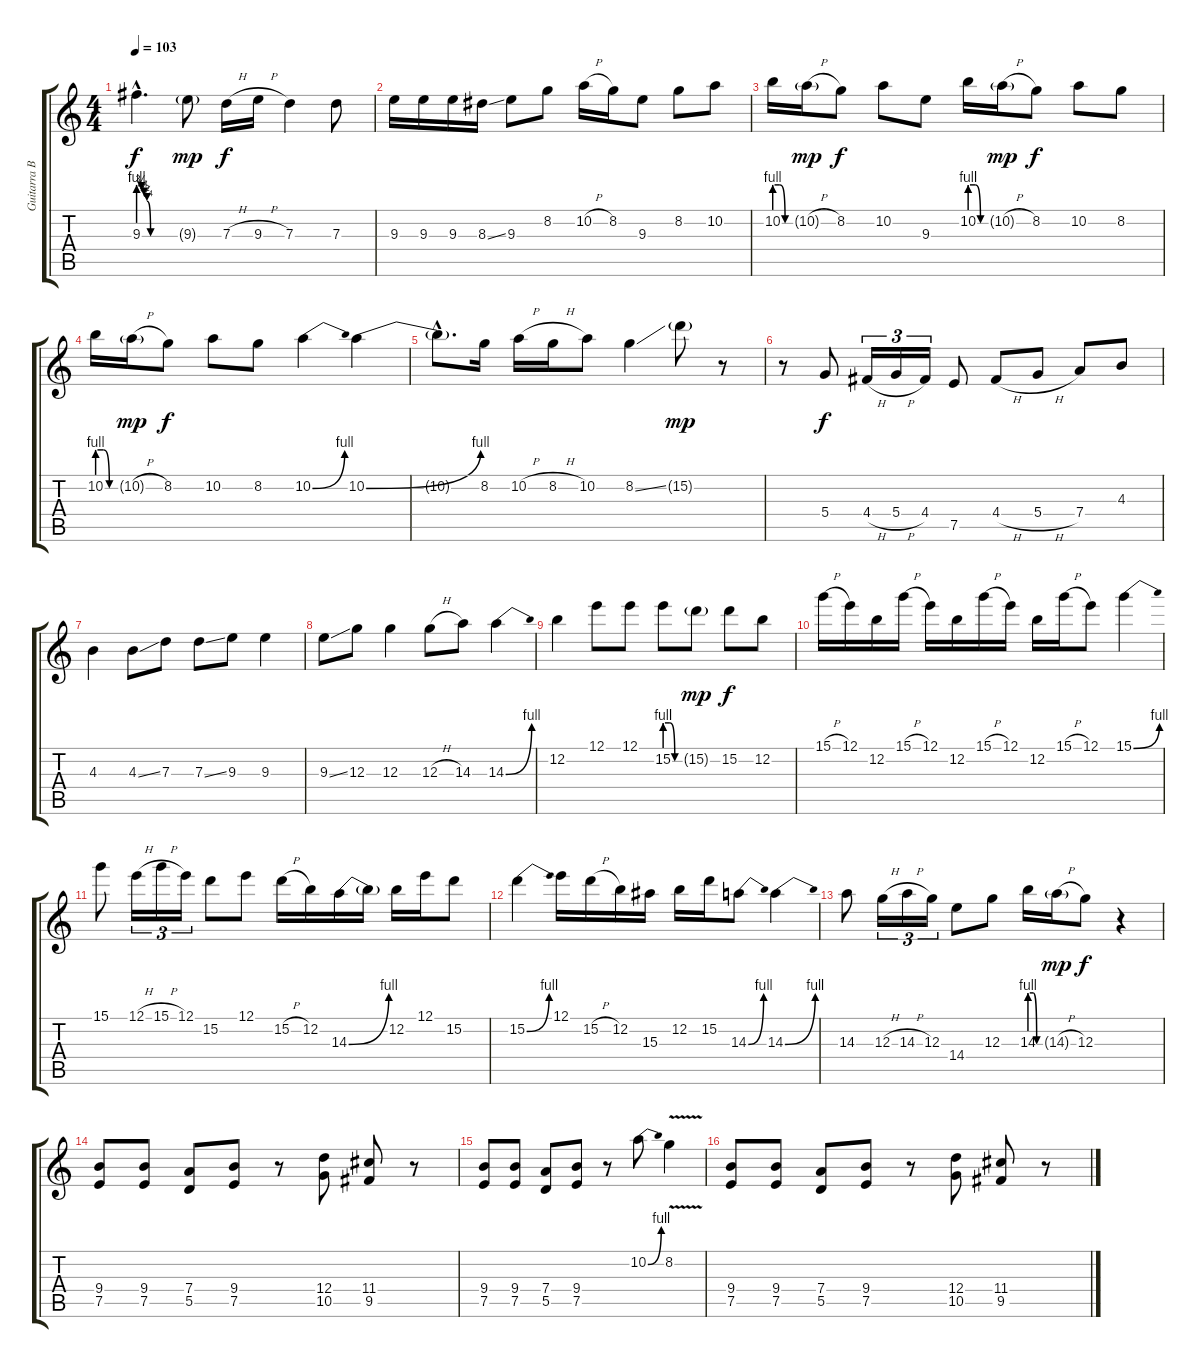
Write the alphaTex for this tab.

\track ("Guitarra B" "Guitarra B") {instrument overdrivenguitar}
\staff {score tabs}
\tuning (E4 B3 G3 D3 A2 E2) {hide}
\ts (4 4)
\tempo 103
\clef g2
\ks c
9.3{be (custom 0 4 5 3 9 2 14 1 20 0 40 0 45 0 60 0) hac}.4{d dy f} 9.3{g}.8{dy mp} 7.3{h}.16{dy f} 9.3{h}.16 7.3.4 7.3.8 |
9.3.16 9.3.16 9.3.16 8.3{ss}.16 9.3.8 8.2.8 10.2{h}.16 8.2.16 9.3.8 8.2.8 10.2.8 |
10.2{be (custom 0 4 20 4 40 0 60 0)}.16 10.2{h g}.16{dy mp} 8.2.8{dy f} 10.2.8 9.3.8 10.2{be (custom 0 4 20 4 40 0 60 0)}.16 10.2{h g}.16{dy mp} 8.2.8{dy f} 10.2.8 8.2.8 |
10.2{be (custom 0 4 20 4 40 0 60 0)}.16 10.2{h g}.16{dy mp} 8.2.8{dy f} 10.2.8 8.2.8 10.2{be (bend 0 0 60 4)}.4 10.2{be (bend 0 0 60 4)}.4 |
10.2{hac t}.8{d} 8.2.16 10.2{h}.16 8.2{h}.16 10.2.8 8.2{ss}.4 15.2{g}.8{dy mp} r.8 |
r.8 5.4.8{dy f} 4.4{h}.16{tu (3 2)} 5.4{h}.16{tu (3 2)} 4.4.16{tu (3 2)} 7.5.8 4.4{h}.8 5.4{h}.8 7.4.8 4.3.8 |
4.3.4 4.3{ss}.8 7.3.8 7.3{ss}.8 9.3.8 9.3.4 |
9.3{ss}.8 12.3.8 12.3.4 12.3{h}.8 14.3.8 14.3{be (bend 0 0 60 4)}.4 |
12.2.4 12.1.8 12.1.8 15.2{be (custom 0 4 20 4 40 0 60 0)}.8 15.2{g}.8{dy mp} 15.2.8{dy f} 12.2.8 |
15.1{h}.16 12.1.16 12.2.16 15.1{h}.16 12.1.16 12.2.16 15.1{h}.16 12.1.16 12.2.16 15.1{h}.16 12.1.8 15.1{be (bend 0 0 60 4)}.4 |
15.1.8 12.1{h}.16{tu (3 2)} 15.1{h}.16{tu (3 2)} 12.1.16{tu (3 2)} 15.2.8 12.1.8 15.2{h}.16 12.2.16 14.3{be (bend 0 0 60 4)}.16 14.3{t}.16 12.2.16 12.1.16 15.2.8 |
15.2{be (bend 0 0 60 4)}.4 12.1.16 15.2{h}.16 12.2.16 15.3.16 12.2.16 15.2.16 14.3{be (bend 0 0 60 4)}.8 14.3{be (bend 0 0 60 4)}.4 |
14.3.8 12.3{h}.16{tu (3 2)} 14.3{h}.16{tu (3 2)} 12.3.16{tu (3 2)} 14.4.8 12.3.8 14.3{be (custom 0 4 20 4 40 0 60 0)}.16 14.3{h g}.16{dy mp} 12.3.8{dy f} r.4 |
(9.4 7.5).8 (9.4 7.5).8 (7.4 5.5).8 (9.4 7.5).8 r.8 (12.4 10.5).8 (11.4 9.5).8 r.8 |
(9.4 7.5).8 (9.4 7.5).8 (7.4 5.5).8 (9.4 7.5).8 r.8 10.2{be (bend 0 0 60 4)}.8 8.2{v}.4 |
(9.4 7.5).8 (9.4 7.5).8 (7.4 5.5).8 (9.4 7.5).8 r.8 (12.4 10.5).8 (11.4 9.5).8 r.8
